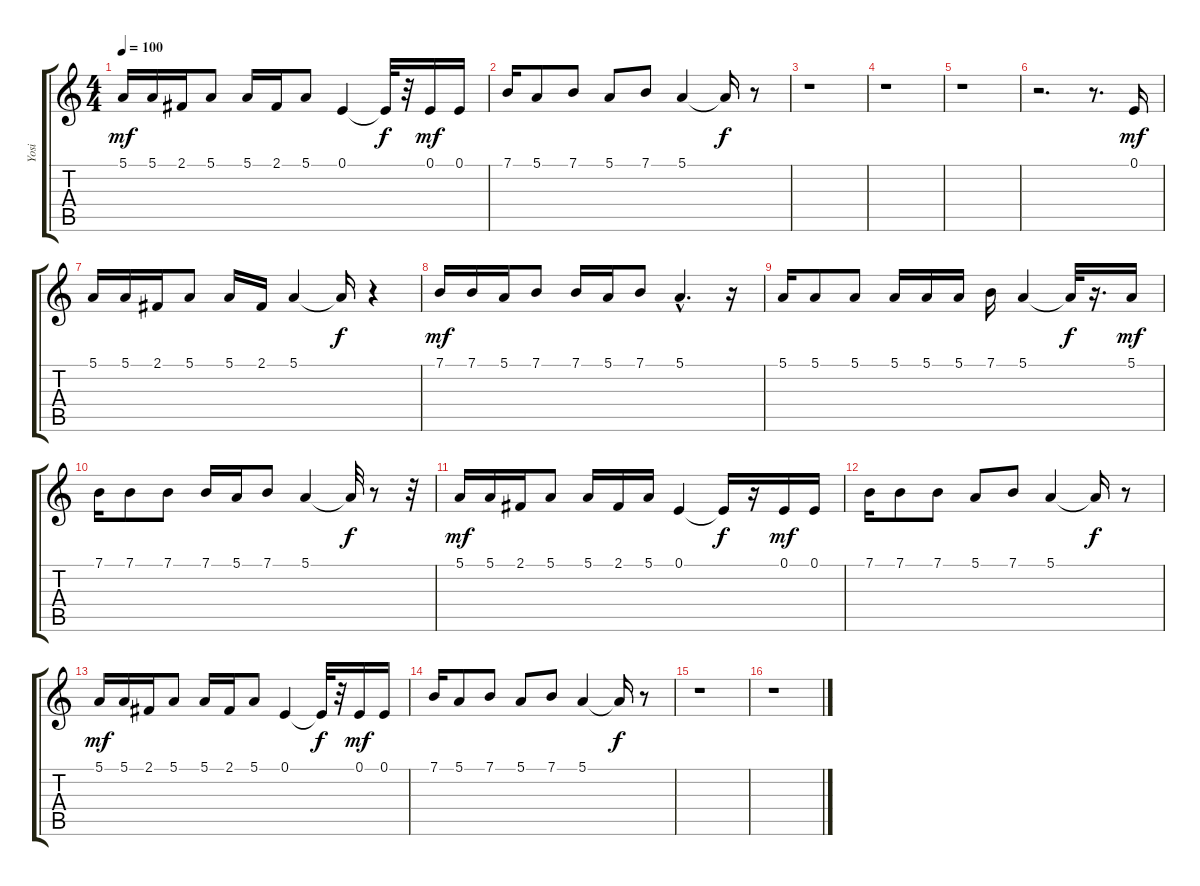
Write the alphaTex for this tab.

\track ("Yosi" "Yosi") {instrument lead6voice}
\staff {score tabs}
\tuning (E4 B3 G3 D3 A2 E2) {hide}
\ts (4 4)
\tempo 100
\clef g2
\ks c
5.1.16{dy mf} 5.1.16 2.1.16 5.1.8 5.1.16 2.1.16 5.1.8 0.1.4 0.1{t}.32{dy f} r.32 0.1.16{dy mf} 0.1.16 |
7.1.16 5.1.8 7.1.8 5.1.8 7.1.8 5.1.4 5.1{t}.16{dy f} r.8 |
r.1 |
r.1 |
r.1 |
r.2{d} r.8{d} 0.1.16{dy mf} |
5.1.16 5.1.16 2.1.16 5.1.8 5.1.16 2.1.16 5.1.4 5.1{t}.16{dy f} r.4 |
7.1.16{dy mf} 7.1.16 5.1.16 7.1.8 7.1.16 5.1.16 7.1.8 5.1{hac}.4{d} r.16 |
5.1.16 5.1.8 5.1.8 5.1.16 5.1.16 5.1.16 7.1.16 5.1.4 5.1{t}.32{dy f} r.16{d} 5.1.16{dy mf} |
7.1.16 7.1.8 7.1.8 7.1.16 5.1.16 7.1.8 5.1.4 5.1{t}.32{dy f} r.8 r.32 |
5.1.16{dy mf} 5.1.16 2.1.16 5.1.8 5.1.16 2.1.16 5.1.16 0.1.4 0.1{t}.16{dy f} r.16 0.1.16{dy mf} 0.1.16 |
7.1.16 7.1.8 7.1.8 5.1.8 7.1.8 5.1.4 5.1{t}.16{dy f} r.8 |
5.1.16{dy mf} 5.1.16 2.1.16 5.1.8 5.1.16 2.1.16 5.1.8 0.1.4 0.1{t}.32{dy f} r.32 0.1.16{dy mf} 0.1.16 |
7.1.16 5.1.8 7.1.8 5.1.8 7.1.8 5.1.4 5.1{t}.16{dy f} r.8 |
r.1 |
r.1
